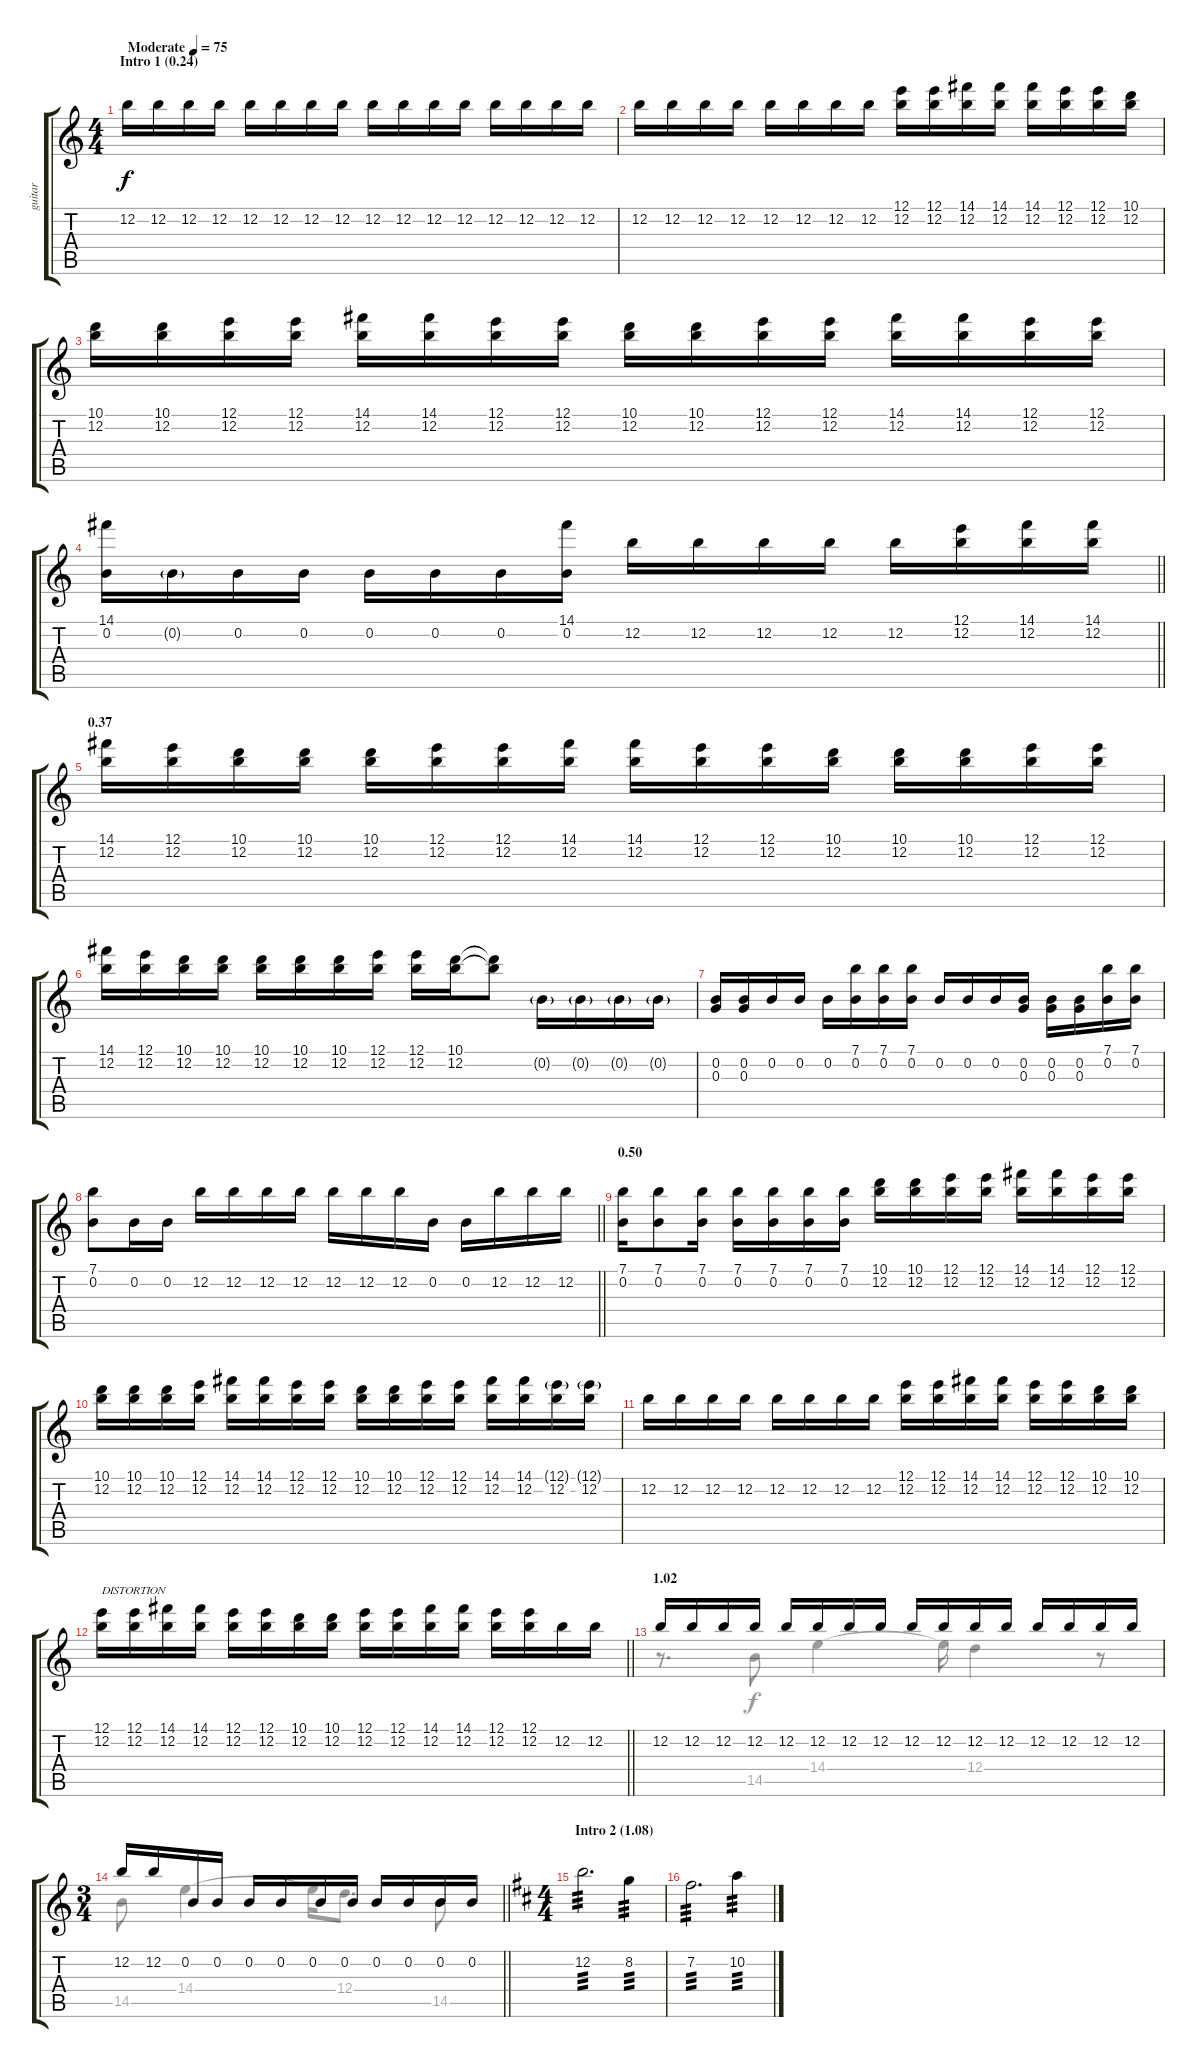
\track ("guitar" "guitar") {instrument electricguitarjazz}
\staff {score tabs}
\tuning (E4 B3 G3 D3 A2 E2) {hide}
\voice
\ts (4 4)
\section ("" "Intro 1 (0.24)")
\tempo (75 "Moderate")
\clef g2
\ks c
12.2.16{dy f instrument electricguitarjazz} 12.2.16 12.2.16 12.2.16 12.2.16 12.2.16 12.2.16 12.2.16 12.2.16 12.2.16 12.2.16 12.2.16 12.2.16 12.2.16 12.2.16 12.2.16 |
12.2.16 12.2.16 12.2.16 12.2.16 12.2.16 12.2.16 12.2.16 12.2.16 (12.1 12.2).16 (12.1 12.2).16 (14.1 12.2).16 (14.1 12.2).16 (14.1 12.2).16 (12.1 12.2).16 (12.1 12.2).16 (10.1 12.2).16 |
(10.1 12.2).16 (10.1 12.2).16 (12.1 12.2).16 (12.1 12.2).16 (14.1 12.2).16 (14.1 12.2).16 (12.1 12.2).16 (12.1 12.2).16 (10.1 12.2).16 (10.1 12.2).16 (12.1 12.2).16 (12.1 12.2).16 (14.1 12.2).16 (14.1 12.2).16 (12.1 12.2).16 (12.1 12.2).16 |
\barLineRight lightlight
(14.1 0.2).16 0.2{g}.16 0.2.16 0.2.16 0.2.16 0.2.16 0.2.16 (14.1 0.2).16 12.2.16 12.2.16 12.2.16 12.2.16 12.2.16 (12.1 12.2).16 (14.1 12.2).16 (14.1 12.2).16 |
\section ("" "0.37")
(14.1 12.2).16 (12.1 12.2).16 (10.1 12.2).16 (10.1 12.2).16 (10.1 12.2).16 (12.1 12.2).16 (12.1 12.2).16 (14.1 12.2).16 (14.1 12.2).16 (12.1 12.2).16 (12.1 12.2).16 (10.1 12.2).16 (10.1 12.2).16 (10.1 12.2).16 (12.1 12.2).16 (12.1 12.2).16 |
(14.1 12.2).16 (12.1 12.2).16 (10.1 12.2).16 (10.1 12.2).16 (10.1 12.2).16 (10.1 12.2).16 (10.1 12.2).16 (12.1 12.2).16 (12.1 12.2).16 (10.1 12.2).16 (10.1{t} 12.2{t}).8 0.2{g}.16 0.2{g}.16 0.2{g}.16 0.2{g}.16 |
(0.2 0.3).16 (0.2 0.3).16 0.2.16 0.2.16 0.2.16 (7.1 0.2).16 (7.1 0.2).16 (7.1 0.2).16 0.2.16 0.2.16 0.2.16 (0.2 0.3).16 (0.2 0.3).16 (0.2 0.3).16 (7.1 0.2).16 (7.1 0.2).16 |
\barLineRight lightlight
(7.1 0.2).8 0.2.16 0.2.16 12.2.16 12.2.16 12.2.16 12.2.16 12.2.16 12.2.16 12.2.16 0.2.16 0.2.16 12.2.16 12.2.16 12.2.16 |
\section ("" "0.50")
(7.1 0.2).16 (7.1 0.2).8 (7.1 0.2).16 (7.1 0.2).16 (7.1 0.2).16 (7.1 0.2).16 (7.1 0.2).16 (10.1 12.2).16 (10.1 12.2).16 (12.1 12.2).16 (12.1 12.2).16 (14.1 12.2).16 (14.1 12.2).16 (12.1 12.2).16 (12.1 12.2).16 |
(10.1 12.2).16 (10.1 12.2).16 (10.1 12.2).16 (12.1 12.2).16 (14.1 12.2).16 (14.1 12.2).16 (12.1 12.2).16 (12.1 12.2).16 (10.1 12.2).16 (10.1 12.2).16 (12.1 12.2).16 (12.1 12.2).16 (14.1 12.2).16 (14.1 12.2).16 (12.1{g} 12.2).16 (12.1{g} 12.2).16 |
12.2.16 12.2.16 12.2.16 12.2.16 12.2.16 12.2.16 12.2.16 12.2.16 (12.1 12.2).16 (12.1 12.2).16 (14.1 12.2).16 (14.1 12.2).16 (12.1 12.2).16 (12.1 12.2).16 (10.1 12.2).16 (10.1 12.2).16 |
\barLineRight lightlight
(12.1 12.2).16{txt "DISTORTION" instrument overdrivenguitar} (12.1 12.2).16 (14.1 12.2).16 (14.1 12.2).16 (12.1 12.2).16 (12.1 12.2).16 (10.1 12.2).16 (10.1 12.2).16 (12.1 12.2).16 (12.1 12.2).16 (14.1 12.2).16 (14.1 12.2).16 (12.1 12.2).16 (12.1 12.2).16 12.2.16 12.2.16 |
\section ("" "1.02")
12.2.16 12.2.16 12.2.16 12.2.16 12.2.16 12.2.16 12.2.16 12.2.16 12.2.16 12.2.16 12.2.16 12.2.16 12.2.16 12.2.16 12.2.16 12.2.16 |
\ts (3 4)
\barLineRight lightlight
12.2.16 12.2.16 0.2.16 0.2.16 0.2.16 0.2.16 0.2.16 0.2.16 0.2.16 0.2.16 0.2.16 0.2.16 |
\ts (4 4)
\section ("" "Intro 2 (1.08)")
\ks d
12.2.2{d tp 3} 8.2.4{tp 3} |
7.2.2{d tp 3} 10.2.4{tp 3}
\voice
\clef g2
\ottava regular
\simile none
\ks c
|
|
|
\barLineRight lightlight
|
|
|
|
\barLineRight lightlight
|
|
|
|
\barLineRight lightlight
|
r.8{d} 14.5.8 14.4.4 14.4{t}.16 12.4.4 r.8 |
\barLineRight lightlight
14.5.8 14.4.4 14.4{t}.16 12.4.8{d} 14.5.8 |
\ks d
|
